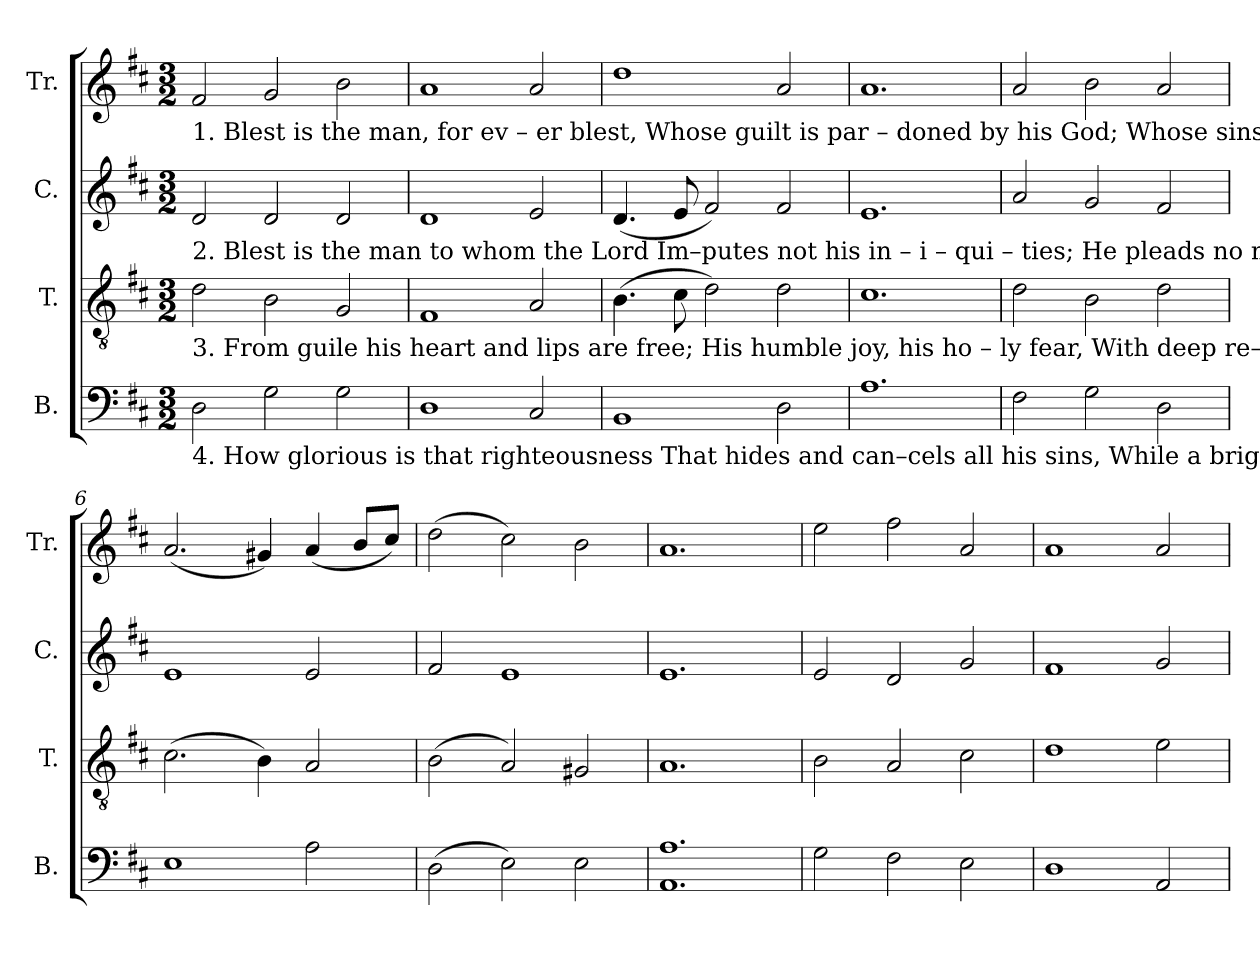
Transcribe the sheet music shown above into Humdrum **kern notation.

**kern	**kern	**kern	**kern
*part4	*part3	*part2	*part1
*staff4	*staff3	*staff2	*staff1
*I"B.	*I"T.	*I"C.	*I"Tr.
*I'B.	*I'T.	*I'C.	*I'Tr.
*clefF4	*clefGv2	*clefG2	*clefG2
*k[f#c#]	*k[f#c#]	*k[f#c#]	*k[f#c#]
*M3/2	*M3/2	*M3/2	*M3/2
*MM180	*MM180	*MM180	*MM180
=1	=1	=1	=1
!	!	!	!LO:TX:b:t=1. Blest is the man, for ev  –    er   blest,   Whose guilt is par – doned    by           his   God;   Whose sins with sorrow are  con–
!	!	!LO:TX:b:t=2. Blest is the man to whom   the  Lord   Im–putes not his       in      –      i –  qui     –    ties;   He pleads no merit  of ______   re –	!
!	!LO:TX:b:t=3. From guile his heart and lips are free;  His humble joy,        his            ho    –     ly    fear,   With deep re–pen–tance  well  a –	!	!
!LO:TX:b:t=4. How glorious is  that  righteousness  That hides and can–cels          all          his    sins,   While a bright e–vi–dence      of	!	!	!
2D\	2d\	2d/	2f#/
2G\	2B\	2d/	2g/
2G\	2G/	2d/	2b\
=2	=2	=2	=2
1D	1F#	1d	1a
2C#/	2A/	2e/	2a/
=3	=3	=3	=3
1BB	(4.B\	(4.d/	1dd
.	8c#\	8e/	.
.	2d\)	2f#/)	.
2D\	2d\	2f#/	2a/
=4	=4	=4	=4
1.A	1.c#	1.e	1.a
=5	=5	=5	=5
2F#\	2d\	2a/	2a/
2G\	2B\	2g/	2b\
2D\	2d\	2f#/	2a/
=6	=6	=6	=6
1E	(2.c#\	1e	(2.a/
.	4B\)	.	4g#X/)
2A\	2A/	2e/	(4a/
.	.	.	8b/L
.	.	.	8cc#/J)
=7	=7	=7	=7
(2D\	(2B\	2f#/	(2dd\
2E\)	2A/)	1e	2cc#\)
2E\	2G#X/	.	2b\
=8	=8	=8	=8
1.AA 1.A	1.A	1.e	1.a
=9	=9	=9	=9
2G\	2B\	2e/	2ee\
2F#\	2A/	2d/	2ff#\
2E\	2c#\	2g/	2a/
=10	=10	=10	=10
1D	1d	1f#	1a
2AA/	2e\	2g/	2a/
=	=	=	=
*-	*-	*-	*-
